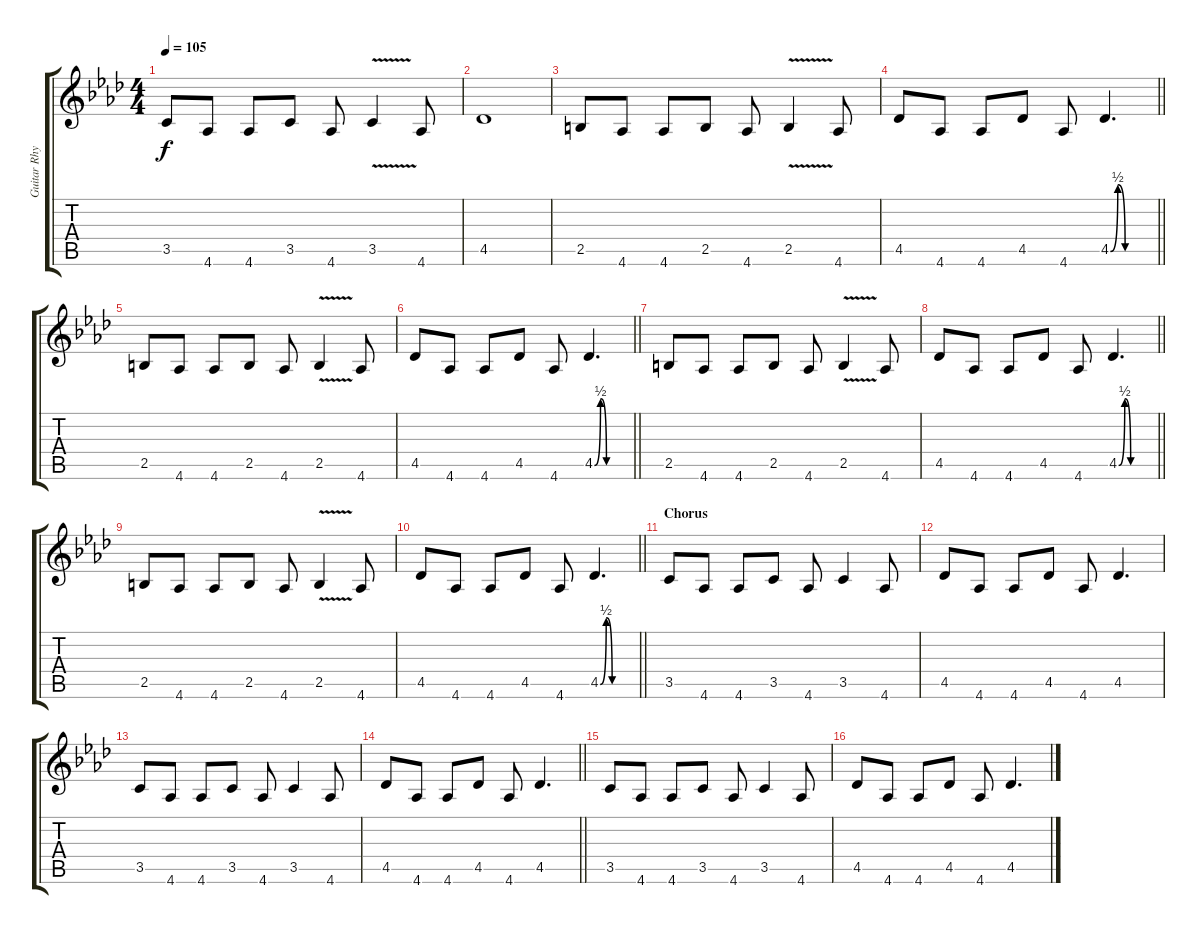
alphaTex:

\track ("Guitar Rhythm" "Guitar Rhy") {instrument acousticguitarsteel}
\staff {score tabs}
\tuning (E4 B3 G3 D3 A2 E2) {hide}
\ts (4 4)
\section ("" "")
\tempo 105
\clef g2
\ks fminor
3.5.8{dy f} 4.6.8 4.6.8 3.5.8 4.6.8 3.5{v}.4 4.6.8 |
4.5.1 |
2.5.8 4.6.8 4.6.8 2.5.8 4.6.8 2.5{v}.4 4.6.8 |
\barLineRight lightlight
4.5.8 4.6.8 4.6.8 4.5.8 4.6.8 4.5{be (custom 0 0 10 2 20 0 60 0)}.4{d} |
\section ("" "")
2.5.8 4.6.8 4.6.8 2.5.8 4.6.8 2.5{v}.4 4.6.8 |
\barLineRight lightlight
4.5.8 4.6.8 4.6.8 4.5.8 4.6.8 4.5{be (custom 0 0 10 2 20 0 60 0)}.4{d} |
2.5.8 4.6.8 4.6.8 2.5.8 4.6.8 2.5{v}.4 4.6.8 |
\barLineRight lightlight
4.5.8 4.6.8 4.6.8 4.5.8 4.6.8 4.5{be (custom 0 0 10 2 20 0 60 0)}.4{d} |
\section ("" "")
2.5.8 4.6.8 4.6.8 2.5.8 4.6.8 2.5{v}.4 4.6.8 |
\barLineRight lightlight
4.5.8 4.6.8 4.6.8 4.5.8 4.6.8 4.5{be (custom 0 0 10 2 20 0 60 0)}.4{d} |
\section ("" "Chorus")
3.5.8 4.6.8 4.6.8 3.5.8 4.6.8 3.5.4 4.6.8 |
4.5.8 4.6.8 4.6.8 4.5.8 4.6.8 4.5.4{d} |
3.5.8 4.6.8 4.6.8 3.5.8 4.6.8 3.5.4 4.6.8 |
\barLineRight lightlight
4.5.8 4.6.8 4.6.8 4.5.8 4.6.8 4.5.4{d} |
\section ("" "")
3.5.8 4.6.8 4.6.8 3.5.8 4.6.8 3.5.4 4.6.8 |
4.5.8 4.6.8 4.6.8 4.5.8 4.6.8 4.5.4{d}
